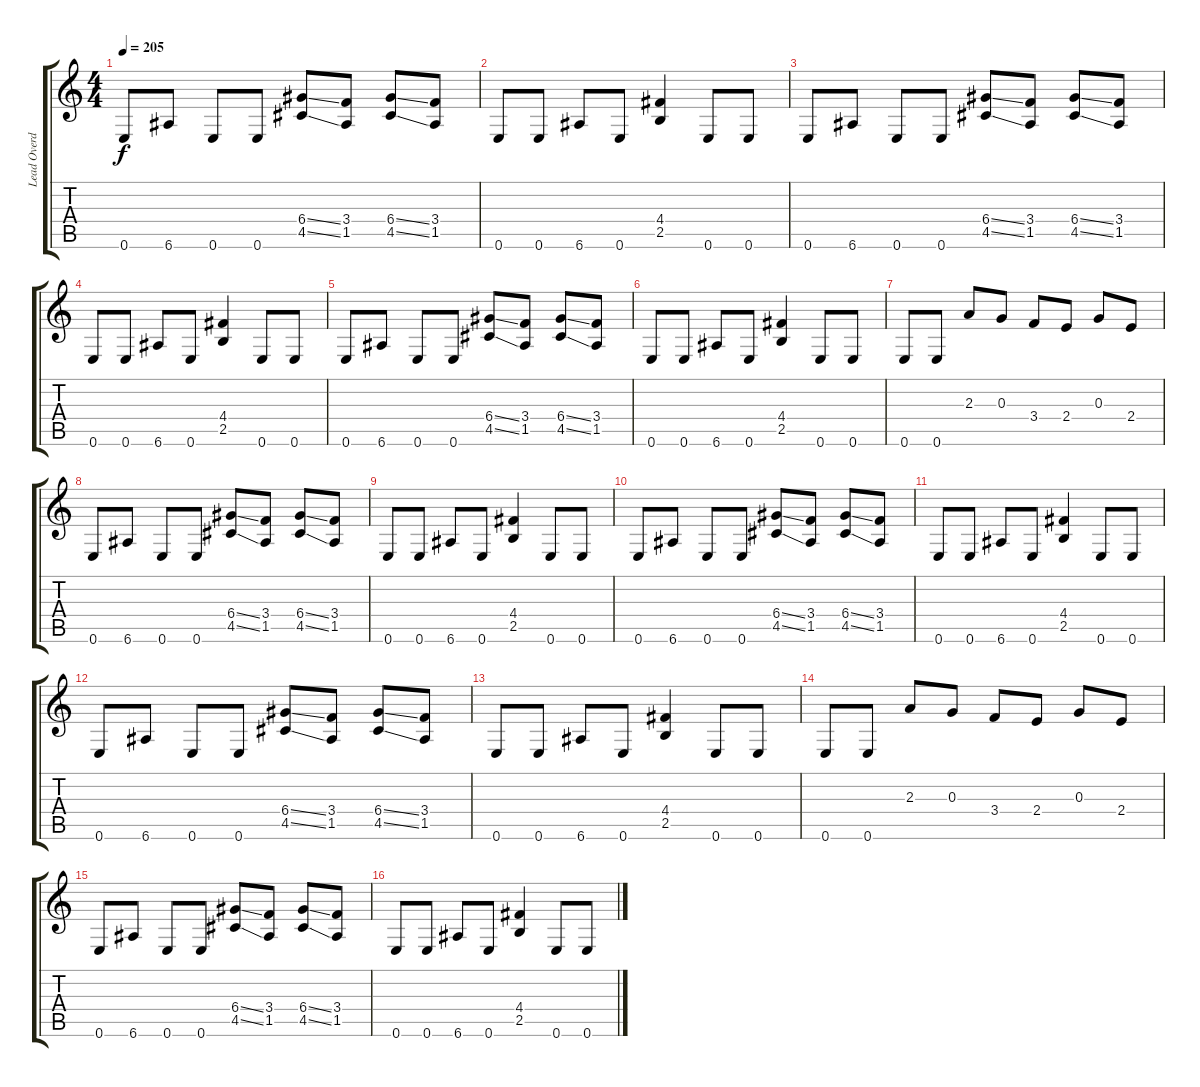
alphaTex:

\track ("Lead Overdriven" "Lead Overd") {instrument overdrivenguitar}
\staff {score tabs}
\tuning (E4 B3 G3 D3 A2 E2) {hide}
\ts (4 4)
\tempo 205
\clef g2
\ks c
0.6.8{dy f} 6.6.8 0.6.8 0.6.8 (6.4{ss} 4.5{ss}).8 (3.4 1.5).8 (6.4{ss} 4.5{ss}).8 (3.4 1.5).8 |
0.6.8 0.6.8 6.6.8 0.6.8 (4.4 2.5).4 0.6.8 0.6.8 |
0.6.8 6.6.8 0.6.8 0.6.8 (6.4{ss} 4.5{ss}).8 (3.4 1.5).8 (6.4{ss} 4.5{ss}).8 (3.4 1.5).8 |
0.6.8 0.6.8 6.6.8 0.6.8 (4.4 2.5).4 0.6.8 0.6.8 |
0.6.8 6.6.8 0.6.8 0.6.8 (6.4{ss} 4.5{ss}).8 (3.4 1.5).8 (6.4{ss} 4.5{ss}).8 (3.4 1.5).8 |
0.6.8 0.6.8 6.6.8 0.6.8 (4.4 2.5).4 0.6.8 0.6.8 |
0.6.8 0.6.8 2.3.8 0.3.8 3.4.8 2.4.8 0.3.8 2.4.8 |
0.6.8 6.6.8 0.6.8 0.6.8 (6.4{ss} 4.5{ss}).8 (3.4 1.5).8 (6.4{ss} 4.5{ss}).8 (3.4 1.5).8 |
0.6.8 0.6.8 6.6.8 0.6.8 (4.4 2.5).4 0.6.8 0.6.8 |
0.6.8 6.6.8 0.6.8 0.6.8 (6.4{ss} 4.5{ss}).8 (3.4 1.5).8 (6.4{ss} 4.5{ss}).8 (3.4 1.5).8 |
0.6.8 0.6.8 6.6.8 0.6.8 (4.4 2.5).4 0.6.8 0.6.8 |
0.6.8 6.6.8 0.6.8 0.6.8 (6.4{ss} 4.5{ss}).8 (3.4 1.5).8 (6.4{ss} 4.5{ss}).8 (3.4 1.5).8 |
0.6.8 0.6.8 6.6.8 0.6.8 (4.4 2.5).4 0.6.8 0.6.8 |
0.6.8 0.6.8 2.3.8 0.3.8 3.4.8 2.4.8 0.3.8 2.4.8 |
0.6.8 6.6.8 0.6.8 0.6.8 (6.4{ss} 4.5{ss}).8 (3.4 1.5).8 (6.4{ss} 4.5{ss}).8 (3.4 1.5).8 |
0.6.8 0.6.8 6.6.8 0.6.8 (4.4 2.5).4 0.6.8 0.6.8
